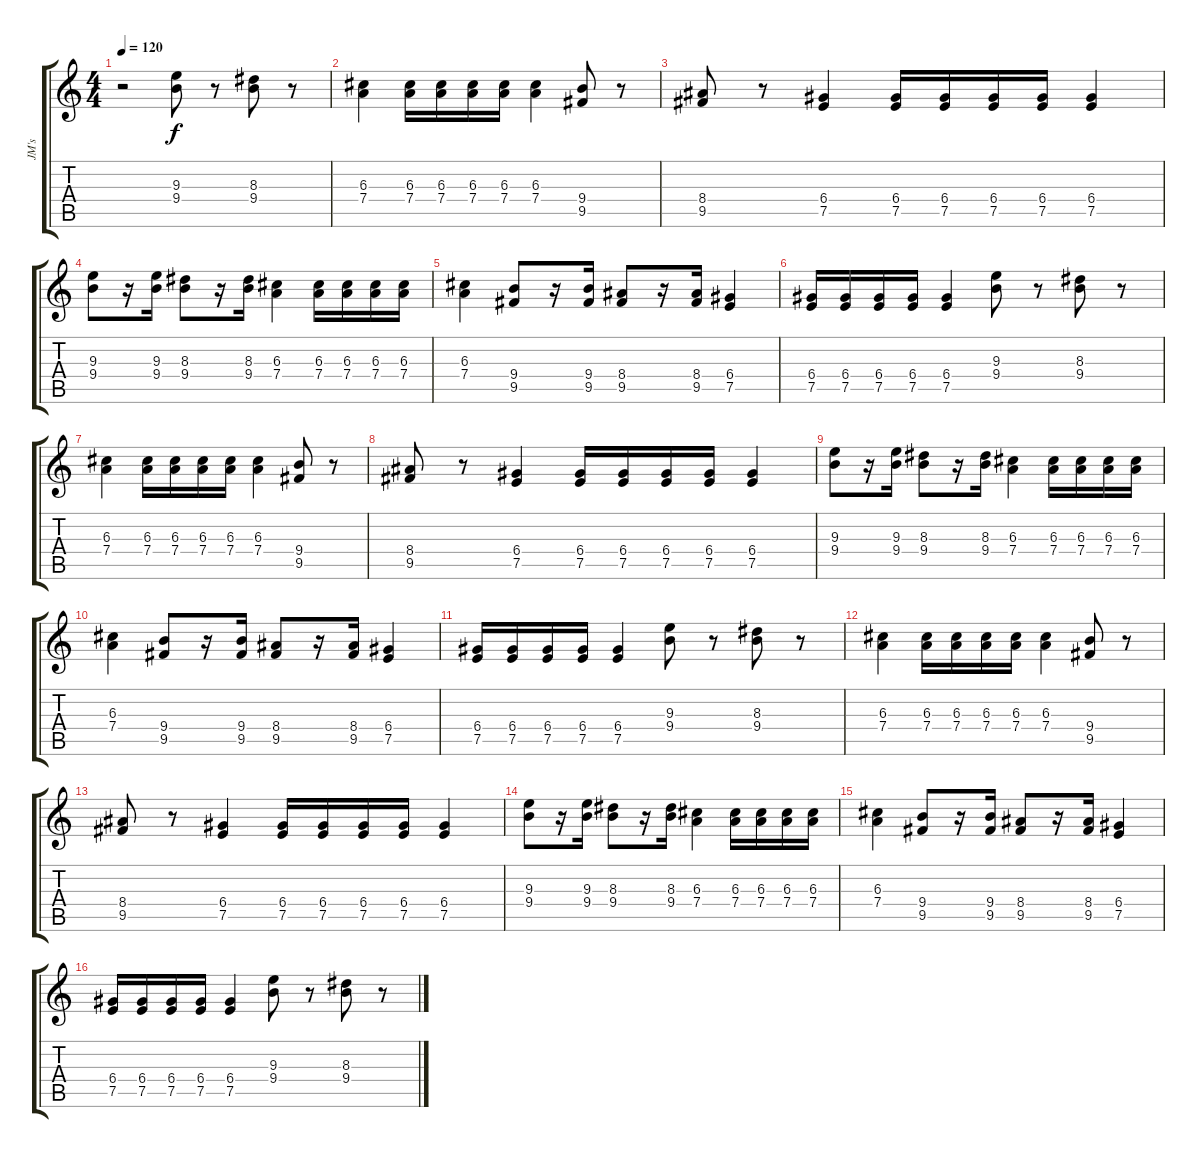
\track ("JM's" "JM's") {instrument overdrivenguitar}
\staff {score tabs}
\tuning (E4 B3 G3 D3 A2 E2) {hide}
\ts (4 4)
\tempo 120
\clef g2
\ks c
r.2{dy f instrument overdrivenguitar} (9.3 9.4).8 r.8 (8.3 9.4).8 r.8 |
(6.3 7.4).4 (6.3 7.4).16 (6.3 7.4).16 (6.3 7.4).16 (6.3 7.4).16 (6.3 7.4).4 (9.4 9.5).8 r.8 |
(8.4 9.5).8 r.8 (6.4 7.5).4 (6.4 7.5).16 (6.4 7.5).16 (6.4 7.5).16 (6.4 7.5).16 (6.4 7.5).4 |
(9.3 9.4).8 r.16 (9.3 9.4).16 (8.3 9.4).8 r.16 (8.3 9.4).16 (6.3 7.4).4 (6.3 7.4).16 (6.3 7.4).16 (6.3 7.4).16 (6.3 7.4).16 |
(6.3 7.4).4 (9.4 9.5).8 r.16 (9.4 9.5).16 (8.4 9.5).8 r.16 (8.4 9.5).16 (6.4 7.5).4 |
(6.4 7.5).16 (6.4 7.5).16 (6.4 7.5).16 (6.4 7.5).16 (6.4 7.5).4 (9.3 9.4).8 r.8 (8.3 9.4).8 r.8 |
(6.3 7.4).4 (6.3 7.4).16 (6.3 7.4).16 (6.3 7.4).16 (6.3 7.4).16 (6.3 7.4).4 (9.4 9.5).8 r.8 |
(8.4 9.5).8 r.8 (6.4 7.5).4 (6.4 7.5).16 (6.4 7.5).16 (6.4 7.5).16 (6.4 7.5).16 (6.4 7.5).4 |
(9.3 9.4).8 r.16 (9.3 9.4).16 (8.3 9.4).8 r.16 (8.3 9.4).16 (6.3 7.4).4 (6.3 7.4).16 (6.3 7.4).16 (6.3 7.4).16 (6.3 7.4).16 |
(6.3 7.4).4 (9.4 9.5).8 r.16 (9.4 9.5).16 (8.4 9.5).8 r.16 (8.4 9.5).16 (6.4 7.5).4 |
(6.4 7.5).16 (6.4 7.5).16 (6.4 7.5).16 (6.4 7.5).16 (6.4 7.5).4 (9.3 9.4).8 r.8 (8.3 9.4).8 r.8 |
(6.3 7.4).4 (6.3 7.4).16 (6.3 7.4).16 (6.3 7.4).16 (6.3 7.4).16 (6.3 7.4).4 (9.4 9.5).8 r.8 |
(8.4 9.5).8 r.8 (6.4 7.5).4 (6.4 7.5).16 (6.4 7.5).16 (6.4 7.5).16 (6.4 7.5).16 (6.4 7.5).4 |
(9.3 9.4).8 r.16 (9.3 9.4).16 (8.3 9.4).8 r.16 (8.3 9.4).16 (6.3 7.4).4 (6.3 7.4).16 (6.3 7.4).16 (6.3 7.4).16 (6.3 7.4).16 |
(6.3 7.4).4 (9.4 9.5).8 r.16 (9.4 9.5).16 (8.4 9.5).8 r.16 (8.4 9.5).16 (6.4 7.5).4 |
(6.4 7.5).16 (6.4 7.5).16 (6.4 7.5).16 (6.4 7.5).16 (6.4 7.5).4 (9.3 9.4).8 r.8 (8.3 9.4).8 r.8
